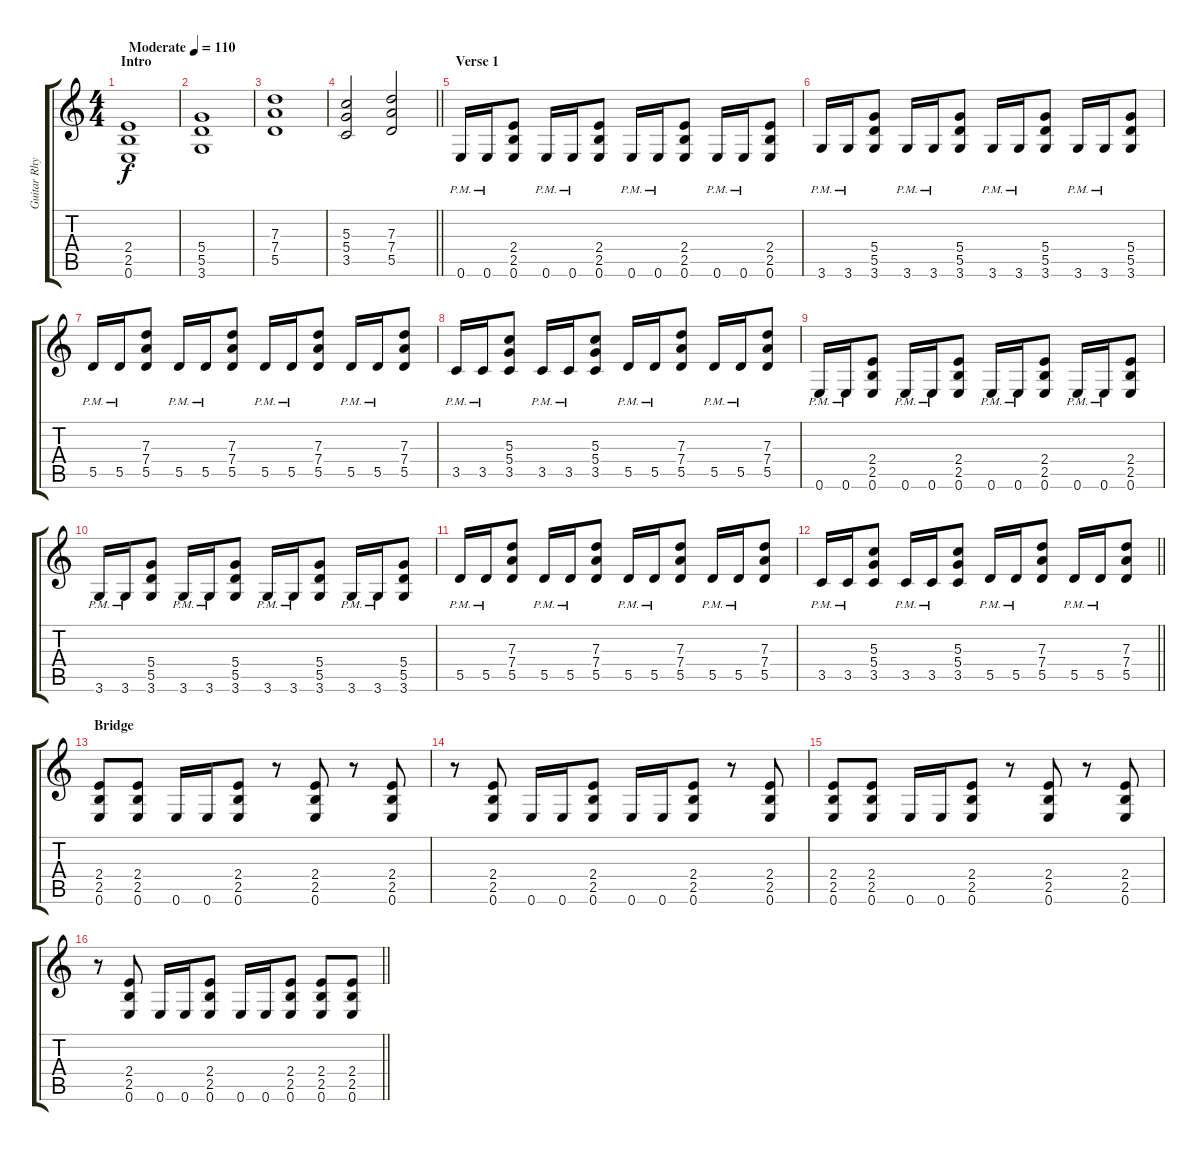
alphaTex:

\track ("Guitar Rhythm" "Guitar Rhy") {instrument overdrivenguitar}
\staff {score tabs}
\tuning (E4 B3 G3 D3 A2 E2) {hide}
\ts (4 4)
\section ("" "Intro")
\tempo (110 "Moderate")
\clef g2
\ks c
(2.4 2.5 0.6).1{dy f instrument overdrivenguitar} |
(5.4 5.5 3.6).1 |
(7.3 7.4 5.5).1 |
\barLineRight lightlight
(5.3 5.4 3.5).2 (7.3 7.4 5.5).2 |
\section ("" "Verse 1")
0.6{pm}.16 0.6{pm}.16 (2.4 2.5 0.6).8 0.6{pm}.16 0.6{pm}.16 (2.4 2.5 0.6).8 0.6{pm}.16 0.6{pm}.16 (2.4 2.5 0.6).8 0.6{pm}.16 0.6{pm}.16 (2.4 2.5 0.6).8 |
3.6{pm}.16 3.6{pm}.16 (5.4 5.5 3.6).8 3.6{pm}.16 3.6{pm}.16 (5.4 5.5 3.6).8 3.6{pm}.16 3.6{pm}.16 (5.4 5.5 3.6).8 3.6{pm}.16 3.6{pm}.16 (5.4 5.5 3.6).8 |
5.5{pm}.16 5.5{pm}.16 (7.3 7.4 5.5).8 5.5{pm}.16 5.5{pm}.16 (7.3 7.4 5.5).8 5.5{pm}.16 5.5{pm}.16 (7.3 7.4 5.5).8 5.5{pm}.16 5.5{pm}.16 (7.3 7.4 5.5).8 |
3.5{pm}.16 3.5{pm}.16 (5.3 5.4 3.5).8 3.5{pm}.16 3.5{pm}.16 (5.3 5.4 3.5).8 5.5{pm}.16 5.5{pm}.16 (7.3 7.4 5.5).8 5.5{pm}.16 5.5{pm}.16 (7.3 7.4 5.5).8 |
0.6{pm}.16 0.6{pm}.16 (2.4 2.5 0.6).8 0.6{pm}.16 0.6{pm}.16 (2.4 2.5 0.6).8 0.6{pm}.16 0.6{pm}.16 (2.4 2.5 0.6).8 0.6{pm}.16 0.6{pm}.16 (2.4 2.5 0.6).8 |
3.6{pm}.16 3.6{pm}.16 (5.4 5.5 3.6).8 3.6{pm}.16 3.6{pm}.16 (5.4 5.5 3.6).8 3.6{pm}.16 3.6{pm}.16 (5.4 5.5 3.6).8 3.6{pm}.16 3.6{pm}.16 (5.4 5.5 3.6).8 |
5.5{pm}.16 5.5{pm}.16 (7.3 7.4 5.5).8 5.5{pm}.16 5.5{pm}.16 (7.3 7.4 5.5).8 5.5{pm}.16 5.5{pm}.16 (7.3 7.4 5.5).8 5.5{pm}.16 5.5{pm}.16 (7.3 7.4 5.5).8 |
\barLineRight lightlight
3.5{pm}.16 3.5{pm}.16 (5.3 5.4 3.5).8 3.5{pm}.16 3.5{pm}.16 (5.3 5.4 3.5).8 5.5{pm}.16 5.5{pm}.16 (7.3 7.4 5.5).8 5.5{pm}.16 5.5{pm}.16 (7.3 7.4 5.5).8 |
\section ("" "Bridge")
(2.4 2.5 0.6).8 (2.4 2.5 0.6).8 0.6.16 0.6.16 (2.4 2.5 0.6).8 r.8 (2.4 2.5 0.6).8 r.8 (2.4 2.5 0.6).8 |
r.8 (2.4 2.5 0.6).8 0.6.16 0.6.16 (2.4 2.5 0.6).8 0.6.16 0.6.16 (2.4 2.5 0.6).8 r.8 (2.4 2.5 0.6).8 |
(2.4 2.5 0.6).8 (2.4 2.5 0.6).8 0.6.16 0.6.16 (2.4 2.5 0.6).8 r.8 (2.4 2.5 0.6).8 r.8 (2.4 2.5 0.6).8 |
\barLineRight lightlight
r.8 (2.4 2.5 0.6).8 0.6.16 0.6.16 (2.4 2.5 0.6).8 0.6.16 0.6.16 (2.4 2.5 0.6).8 (2.4 2.5 0.6).8 (2.4 2.5 0.6).8
